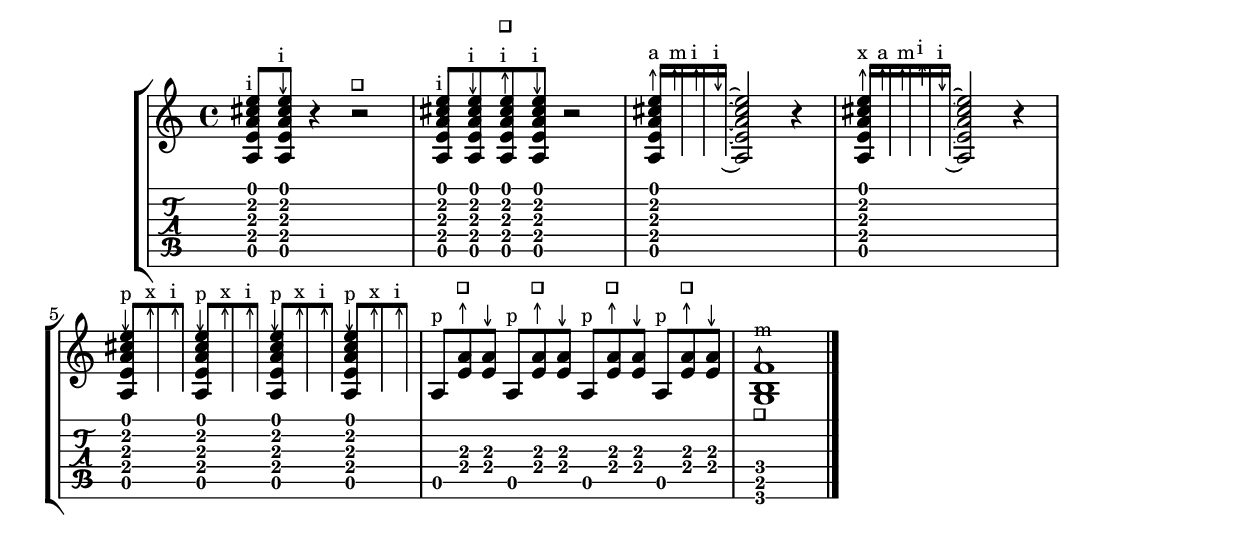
%% Do not edit this file; it is auto-generated from LSR http://lsr.dsi.unimi.it
%% This file is in the public domain.
\version "2.11.53"

\header {
  lsrtags = "fretted-strings"

  texidoc = "
For flamenco guitar, special notation is used:


* a golpe symbol to indicate a slap on the guitar body with the nail of
the ring finger


* an arrow to indicate (the direction of) strokes


* different letters for fingering (\"p\": thumb, \"i\": index finger,
\"m\": middle finger, \"a\": ring finger and \"x\": little finger)


* 3- and 4-finger rasgueados; stroke upwards with all fingers, ending
with an up- and down using the index finger


* abanicos: strokes (in tuples) with thumb (down), little and index
finger (both up). There's also an abanico 2 where middle and ring
finger are used instead of the little finger.


* alza pua: fast playing with the thumb


Most figures use arrows in combination with fingering; with abanicos
and rasgueados, noteheads are printed only for the first chord.

This snippet contains some header-like code that can be copied as
@samp{flamenco.ly} and included in source files. 

"
  doctitle = "Flamenco notation"
} % begin verbatim

%%%%%%%%%%%%%%%%%%%%%%%%%%%%%%%%%%%%%%%%%%%
%%%%%%%  Cut here ----- Start 'flamenco.ly' 

% Text indicators
abanico   = \markup { \italic Abanico }
rasgueaso = \markup { \italic Ras. }
alzapua   = \markup { \italic Alzapua }

% Finger stroke symbols
strokeUp = \markup { \postscript #"
  0.1     setlinewidth
  0.5 0   moveto
  0.5 2   lineto
  0.2 1.4 lineto
  0.5 2   moveto
  0.8 1.4 lineto
  stroke
"}

strokeDown = \markup { \postscript #"
  0.1     setlinewidth
  0.5 2   moveto
  0.5 0   lineto
  0.2 0.6 lineto
  0.5 0   moveto
  0.8 0.6 lineto
  stroke
"}

% Golpe symbol
golpe = \markup { \postscript #"
  0.2 setlinewidth
  0 0 moveto
  1 0 lineto
  1 1 lineto
  stroke
  "\postscript #"
  0.1       setlinewidth
  -0.6 -0.1  moveto
  -0.6  1.0 lineto
  0.5  1.0 lineto
  stroke
"}  

strokeUpGolpe = \markup { \column { \golpe \line { \strokeUp }}}
iUpGolpe = \markup { \column { \golpe \line { \small i } \line { \strokeUp }}}

% Strokes for all fingers
pUp   = \markup { \column { \small p \line { \strokeUp }}}
pDown = \markup { \column { \small p \line { \strokeDown }}}
iUp   = \markup { \column { \small i \line { \strokeUp }}}
iDown = \markup { \column { \small i \line { \strokeDown }}}
mUp   = \markup { \column { \small m \line { \strokeUp }}}
mDown = \markup { \column { \small m \line { \strokeDown }}}
aUp   = \markup { \column { \small a \line { \strokeUp }}}
aDown = \markup { \column { \small a \line { \strokeDown }}}
xUp   = \markup { \column { \small x \line { \strokeUp }}}
xDown = \markup { \column { \small x \line { \strokeDown }}}


% Just handy :)
tupletOff = {
  \once \override TupletNumber #'stencil = ##f
  \once \override TupletBracket #'stencil = ##f
}

tupletsOff = {
  \override TupletNumber #'stencil = ##f
  \override TupletBracket #'bracket-visibility = #'if-no-beam
}

tupletsOn = {
  \override TupletBracket #'bracket-visibility = #'default
  \revert TupletNumber #'stencil
}

headsOff = {
  \override TabNoteHead #'transparent = ##t
  \override NoteHead #'transparent = ##t
  \override NoteHead #'no-ledgers = ##t
}

headsOn = {
  \override TabNoteHead #'transparent = ##f
  \override NoteHead #'transparent = ##f
  \override NoteHead #'no-ledgers = ##f
}

%%%%%%%  Cut here ----- End 'flamenco.ly' 
%%%%%%%%%%%%%%%%%%%%%%%%%%%%%%%%%%%%%%%%%

part = \relative c' {
  <a, e' a cis e>8^\iUp
  <a e' a cis e>8^\iDown
  r4
  r2^\golpe
    
  <a e' a cis e>8^\iUp
  <a e' a cis e>8^\iDown
  <a e' a cis e>8^\iUpGolpe
  <a e' a cis e>8^\iDown
  r2
      
  <a e' a cis e>16^\aUp
  \headsOff 
  <a e' a cis e>^\mUp
  <a e' a cis e>^\iUp
  <a e' a cis e>^\iDown~
  \headsOn
  <a e' a cis e>2
  r4

  \tupletOff
  \times 4/5 {
    <a e' a cis e>16^\xUp
    \headsOff
    <a e' a cis e>^\aUp
    <a e' a cis e>^\mUp
    <a e' a cis e>^\iUp
    <a e' a cis e>^\iDown~
    \headsOn
  }
  <a e' a cis e>2
  r4
    
  \tupletsOff
  \times 2/3 {
    <a e' a cis e>8^\pDown
    \headsOff
    <a e' a cis e>^\xUp
    <a e' a cis e>^\iUp
    \headsOn
  }
  
  \times 2/3 {
    <a e' a cis e>8^\pDown
    \headsOff
    <a e' a cis e>^\xUp
    <a e' a cis e>^\iUp
    \headsOn
  }
    
  \times 2/3 {
    <a e' a cis e>8^\pDown
    \headsOff
    <a e' a cis e>^\xUp
    <a e' a cis e>^\iUp
    \headsOn
  }
  \times 2/3 {
    <a e' a cis e>8^\pDown
    \headsOff
    <a e' a cis e>^\xUp
    <a e' a cis e>^\iUp
    \headsOn
  }
  
  \tupletsOff
  \override Beam #'positions = #'(2 . 2)
  \times 2/3 {
    a8^\markup{ \small p }
    <e' a>^\strokeUpGolpe
    <e a>^\strokeDown
  }
  \times 2/3 {
    a,8^\markup{ \small p }
    <e' a>^\strokeUpGolpe
    <e a>^\strokeDown
  }
  \times 2/3 {
    a,8^\markup{ \small p }
    <e' a>^\strokeUpGolpe
    <e a>^\strokeDown
  }
  \times 2/3 {
    a,8^\markup{ \small p }
    <e' a>^\strokeUpGolpe
    <e a>^\strokeDown
  }
  \tupletsOn
    
  \once \override TextScript #'extra-offset = #'(0 . -1)
  <g, b f'>1_\golpe^\mUp
  \bar "|."
}

\score {
  \new StaffGroup <<
    \context Staff = "part" <<
      \clef G
      \transpose c c'
      {
        \part
      }
    >>
    \context TabStaff {
      \part
    }
  >>
  \layout {
    ragged-right = ##t
  }
}

